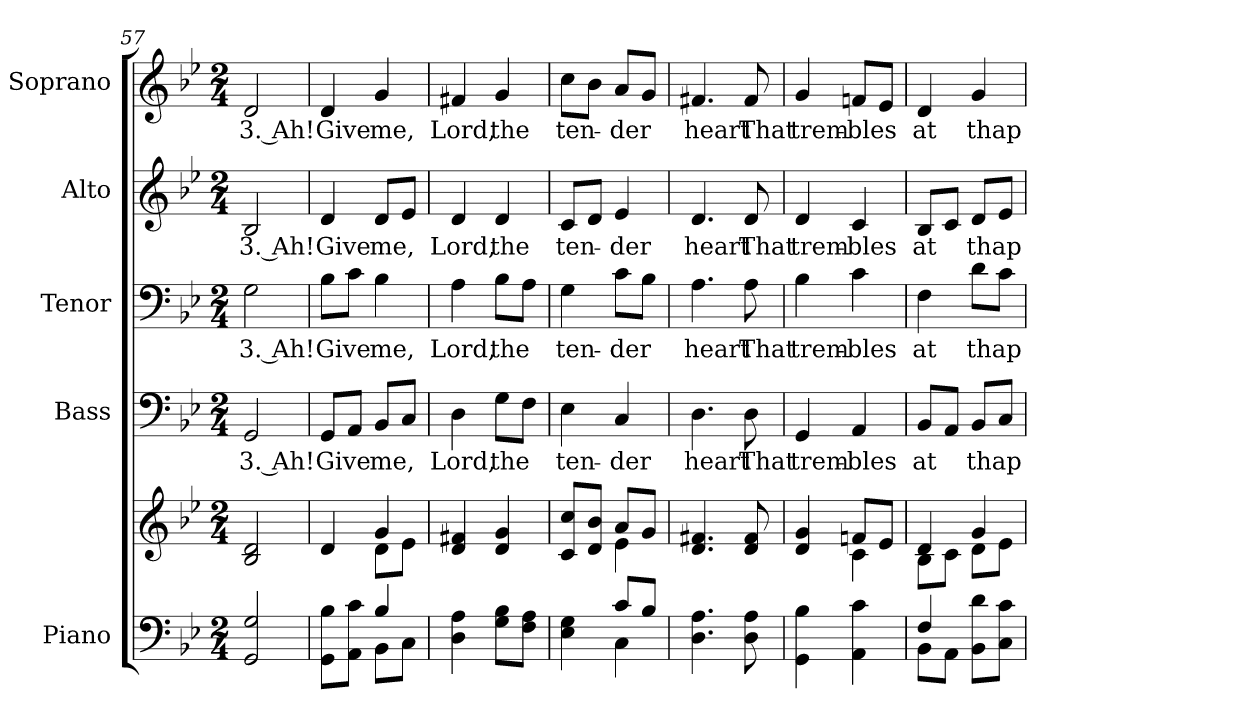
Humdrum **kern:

**kern	**kern	**kern	**text	**kern	**text	**kern	**text	**kern	**text
*part5	*part5	*part4	*part4	*part3	*part3	*part2	*part2	*part1	*part1
*staff6	*staff5	*staff4	*staff4	*staff3	*staff3	*staff2	*staff2	*staff1	*staff1
*I"Piano	*	*I"Bass	*	*I"Tenor	*	*I"Alto	*	*I"Soprano	*
*I'Pno.	*	*I'B.	*	*I'T.	*	*I'A.	*	*I'S.	*
*clefF4	*clefG2	*clefF4	*	*clefF4	*	*clefG2	*	*clefG2	*
*k[b-e-]	*k[b-e-]	*k[b-e-]	*	*k[b-e-]	*	*k[b-e-]	*	*k[b-e-]	*
*B-:	*B-:	*B-:	*	*B-:	*	*B-:	*	*B-:	*
*M2/4	*M2/4	*M2/4	*	*M2/4	*	*M2/4	*	*M2/4	*
=57	=57	=57	=57	=57	=57	=57	=57	=57	=57
!	!	!	!LO:LY:b:color=#000000	!	!	!	!	!	!
!	!	!	!	!	!LO:LY:b:color=#000000	!	!	!	!
!	!	!	!	!	!	!	!LO:LY:b:color=#000000	!	!
!	!	!	!	!	!	!	!	!	!LO:LY:b:color=#000000
2GGi/ 2Gi	2B-i/ 2di	2GGi/	3. Ah!	2Gi\	3. Ah!	2B-i/	3. Ah!	2di/	3. Ah!
=58	=58	=58	=58	=58	=58	=58	=58	=58	=58
*^	*^	*	*	*	*	*	*	*	*
!	!	!	!	!	!LO:LY:b:color=#000000	!	!	!	!	!	!
!	!	!	!	!	!	!	!LO:LY:b:color=#000000	!	!	!	!
!	!	!	!	!	!	!	!	!	!LO:LY:b:color=#000000	!	!
!	!	!	!	!	!	!	!	!	!	!	!LO:LY:b:color=#000000
8GGi\ 8B-iL	4ryy	4di/	4ryy	8GGi/L	Give	8B-i\L	Give	4di/	Give	4di/	Give
8AAi\ 8ciJ	.	.	.	8AAi/J	.	8ci\J	.	.	.	.	.
!	!	!	!	!	!LO:LY:b:color=#000000	!	!	!	!	!	!
!	!	!	!	!	!	!	!LO:LY:b:color=#000000	!	!	!	!
!	!	!	!	!	!	!	!	!	!LO:LY:b:color=#000000	!	!
!	!	!	!	!	!	!	!	!	!	!	!LO:LY:b:color=#000000
4B-i/	8BB-i\L	4gi/	8di\L	8BB-i/L	me,	4B-i\	me,	8di/L	me,	4gi/	me,
.	8Ci\J	.	8e-i\J	8Ci/J	.	.	.	8e-i/J	.	.	.
*v	*v	*	*	*	*	*	*	*	*	*	*
*	*v	*v	*	*	*	*	*	*	*	*
=59	=59	=59	=59	=59	=59	=59	=59	=59	=59
*^	*^	*	*	*	*	*	*	*	*
!	!	!	!	!	!LO:LY:b:color=#000000	!	!	!	!	!	!
*v	*v	*	*	*	*	*	*	*	*	*	*
*	*v	*v	*	*	*	*	*	*	*	*
*^	*^	*	*	*	*	*	*	*	*
!	!	!	!	!	!	!	!LO:LY:b:color=#000000	!	!	!	!
*v	*v	*	*	*	*	*	*	*	*	*	*
*	*v	*v	*	*	*	*	*	*	*	*
*^	*^	*	*	*	*	*	*	*	*
!	!	!	!	!	!	!	!	!	!LO:LY:b:color=#000000	!	!
*v	*v	*	*	*	*	*	*	*	*	*	*
*	*v	*v	*	*	*	*	*	*	*	*
*^	*^	*	*	*	*	*	*	*	*
!	!	!	!	!	!	!	!	!	!	!	!LO:LY:b:color=#000000
*v	*v	*	*	*	*	*	*	*	*	*	*
*	*v	*v	*	*	*	*	*	*	*	*
4Di\ 4Ai	4di/ 4f#Xi	4Di\	Lord,	4Ai\	Lord,	4di/	Lord,	4f#Xi/	Lord,
!	!	!	!LO:LY:b:color=#000000	!	!	!	!	!	!
!	!	!	!	!	!LO:LY:b:color=#000000	!	!	!	!
!	!	!	!	!	!	!	!LO:LY:b:color=#000000	!	!
!	!	!	!	!	!	!	!	!	!LO:LY:b:color=#000000
8Gi\ 8B-iL	4di/ 4gi	8Gi\L	the	8B-i\L	the	4di/	the	4gi/	the
8Fi\ 8AiJ	.	8Fi\J	.	8Ai\J	.	.	.	.	.
!!LO:PB:g=z
=60	=60	=60	=60	=60	=60	=60	=60	=60	=60
*^	*^	*	*	*	*	*	*	*	*
!	!	!	!	!	!LO:LY:b:color=#000000	!	!	!	!	!	!
!	!	!	!	!	!	!	!LO:LY:b:color=#000000	!	!	!	!
!	!	!	!	!	!	!	!	!	!LO:LY:b:color=#000000	!	!
!	!	!	!	!	!	!	!	!	!	!	!LO:LY:b:color=#000000
4E-i\ 4Gi	4ryy	8ci/ 8cciL	4ryy	4E-i\	ten-	4Gi\	ten-	8ci/L	ten-	8cci\L	ten-
.	.	8di/ 8b-iJ	.	.	.	.	.	8di/J	.	8b-i\J	.
!	!	!	!	!	!LO:LY:b:color=#000000	!	!	!	!	!	!
!	!	!	!	!	!	!	!LO:LY:b:color=#000000	!	!	!	!
!	!	!	!	!	!	!	!	!	!LO:LY:b:color=#000000	!	!
!	!	!	!	!	!	!	!	!	!	!	!LO:LY:b:color=#000000
8ci/L	4Ci\	8ai/L	4e-i\	4Ci/	-der	8ci\L	-der	4e-i/	-der	8ai/L	-der
8B-i/J	.	8gi/J	.	.	.	8B-i\J	.	.	.	8gi/J	.
*v	*v	*	*	*	*	*	*	*	*	*	*
*	*v	*v	*	*	*	*	*	*	*	*
=61	=61	=61	=61	=61	=61	=61	=61	=61	=61
!	!	!	!LO:LY:b:color=#000000	!	!	!	!	!	!
!	!	!	!	!	!LO:LY:b:color=#000000	!	!	!	!
!	!	!	!	!	!	!	!LO:LY:b:color=#000000	!	!
!	!	!	!	!	!	!	!	!	!LO:LY:b:color=#000000
4.Di\ 4.Ai	4.di/ 4.f#Xi	4.Di\	heart	4.Ai\	heart	4.di/	heart	4.f#Xi/	heart
!	!	!	!LO:LY:b:color=#000000	!	!	!	!	!	!
!	!	!	!	!	!LO:LY:b:color=#000000	!	!	!	!
!	!	!	!	!	!	!	!LO:LY:b:color=#000000	!	!
!	!	!	!	!	!	!	!	!	!LO:LY:b:color=#000000
8Di\ 8Ai	8di/ 8f#i	8Di\	That	8Ai\	That	8di/	That	8f#i/	That
=62	=62	=62	=62	=62	=62	=62	=62	=62	=62
*	*^	*	*	*	*	*	*	*	*
!	!	!	!	!LO:LY:b:color=#000000	!	!	!	!	!	!
!	!	!	!	!	!	!LO:LY:b:color=#000000	!	!	!	!
!	!	!	!	!	!	!	!	!LO:LY:b:color=#000000	!	!
!	!	!	!	!	!	!	!	!	!	!LO:LY:b:color=#000000
4GGi\ 4B-i	4di/ 4gi	4ryy	4GGi/	trem-	4B-i\	trem-	4di/	trem-	4gi/	trem-
!	!	!	!	!LO:LY:b:color=#000000	!	!	!	!	!	!
!	!	!	!	!	!	!LO:LY:b:color=#000000	!	!	!	!
!	!	!	!	!	!	!	!	!LO:LY:b:color=#000000	!	!
!	!	!	!	!	!	!	!	!	!	!LO:LY:b:color=#000000
4AAi\ 4ci	8fni/L	4ci\	4AAi/	-bles	4ci\	-bles	4ci/	-bles	8fni/L	-bles
.	8e-i/J	.	.	.	.	.	.	.	8e-i/J	.
=63	=63	=63	=63	=63	=63	=63	=63	=63	=63	=63
*^	*	*	*	*	*	*	*	*	*	*
!	!	!	!	!	!LO:LY:b:color=#000000	!	!	!	!	!	!
!	!	!	!	!	!	!	!LO:LY:b:color=#000000	!	!	!	!
!	!	!	!	!	!	!	!	!	!LO:LY:b:color=#000000	!	!
!	!	!	!	!	!	!	!	!	!	!	!LO:LY:b:color=#000000
4Fi/	8BB-i\L	4di/	8B-i\L	8BB-i/L	at	4Fi\	at	8B-i/L	at	4di/	at
.	8AAi\J	.	8ci\J	8AAi/J	.	.	.	8ci/J	.	.	.
!	!	!	!	!	!LO:LY:b:color=#000000	!	!	!	!	!	!
!	!	!	!	!	!	!	!LO:LY:b:color=#000000	!	!	!	!
!	!	!	!	!	!	!	!	!	!LO:LY:b:color=#000000	!	!
!	!	!	!	!	!	!	!	!	!	!	!LO:LY:b:color=#000000
8BB-i\ 8diL	4ryy	4gi/	8di\L	8BB-i/L	thap	8di\L	thap	8di/L	thap	4gi/	thap
8Ci\ 8ciJ	.	.	8e-i\J	8Ci/J	.	8ci\J	.	8e-i/J	.	.	.
*v	*v	*	*	*	*	*	*	*	*	*	*
*	*v	*v	*	*	*	*	*	*	*	*
=	=	=	=	=	=	=	=	=	=
*-	*-	*-	*-	*-	*-	*-	*-	*-	*-
